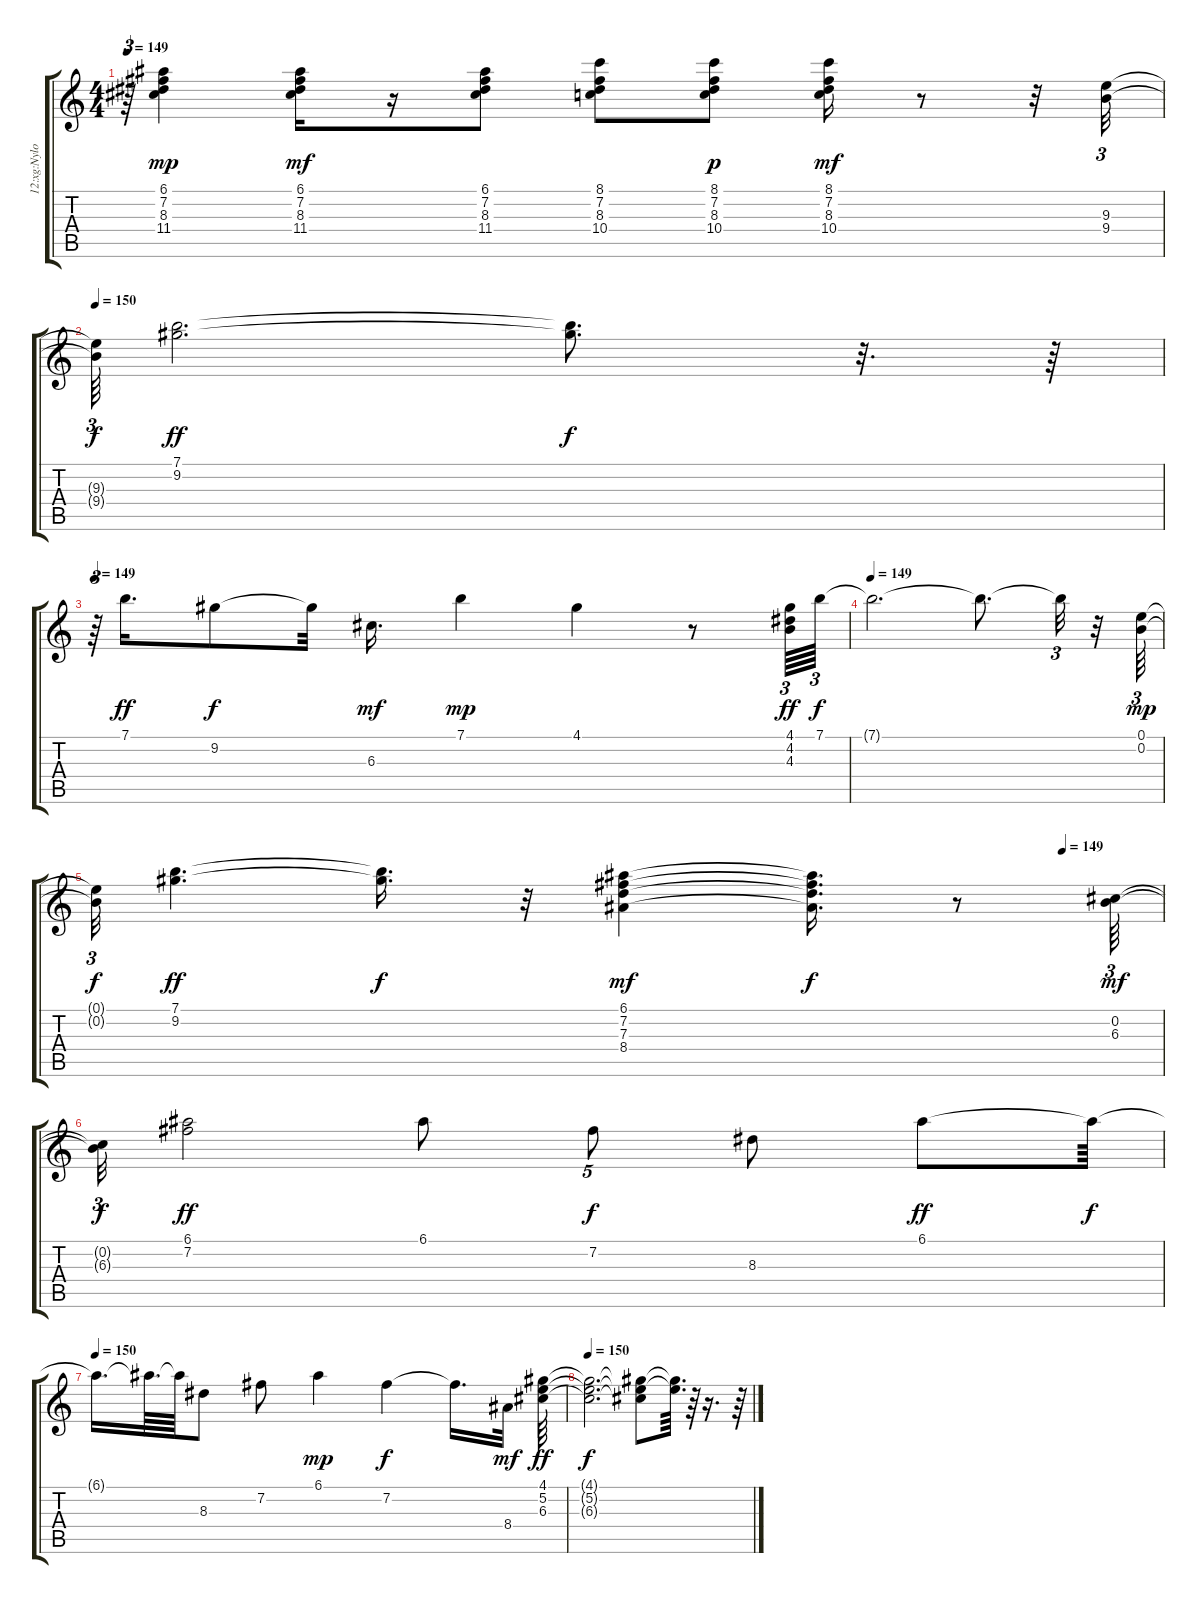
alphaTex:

\track ("12:xg:Nylon&Steel" "12:xg:Nylo") {instrument acousticguitarsteel}
\staff {score tabs}
\tuning (E4 B3 G3 D3 A2 E2) {hide}
\ts (4 4)
\tempo 149
\clef g2
\ks c
r.64{tu (3 2) dy p} (6.1 7.2 8.3 11.4).4{dy mp} (6.1 7.2 8.3 11.4).16{dy mf} r.16 (6.1 7.2 8.3 11.4).8 (8.1 7.2 8.3 10.4).8 (8.1 7.2 8.3 10.4).8{dy p} (8.1 7.2 8.3 10.4).16{dy mf} r.8 r.32 (9.3 9.4).32{tu (3 2)} |
\tempo 150
(9.3{t} 9.4{t}).64{tu (3 2) dy f} (7.1 9.2).2{d dy ff} (7.1{t} 9.2{t}).8{d dy f} r.32{d} r.64 |
\tempo 149
r.64{tu (3 2)} 7.1.16{d dy ff} 9.2.8{dy f} 9.2{t}.32 6.3.16{d dy mf} 7.1.4{dy mp} 4.1.4 r.8 (4.1 4.2 4.3).64{tu (3 2) dy ff} 7.1.64{tu (3 2) dy f} |
\tempo 149
7.1{t}.2{d} 7.1{t}.8{d} 7.1{t}.32{tu (3 2)} r.32 (0.1 0.2).64{tu (3 2) dy mp} |
\tempo (149 0.90625)
(0.1{t} 0.2{t}).32{tu (3 2) dy f} (7.1 9.2).4{d dy ff} (7.1{t} 9.2{t}).16{d dy f} r.32 (6.1 7.2 7.3 8.4).4{dy mf} (6.1{t} 7.2{t} 7.3{t} 8.4{t}).16{d dy f} r.8 (0.2 6.3).64{tu (3 2) dy mf} |
(0.2{t} 6.3{t}).32{tu (3 2) dy f} (6.1 7.2).2{dy ff} 6.1.8 7.2.8{tu (5 4) dy f} 8.3.8 6.1.8{dy ff} 6.1{t}.64{dy f} |
\tempo 150
6.1{t}.16{d} 6.1{t}.64{d} 6.1{t}.64 8.3.8 7.2.8 6.1.4{dy mp} 7.2.4{dy f} 7.2{t}.16{d} 8.4.32{dy mf} (4.1 5.2 6.3).64{dy ff} |
\tempo 150
(4.1{t} 5.2{t} 6.3{t}).2{d dy f} (4.1{t} 5.2{t} 6.3{t}).8 (4.1{t} 5.2{t}).64{d} r.64 r.16{d} r.64
